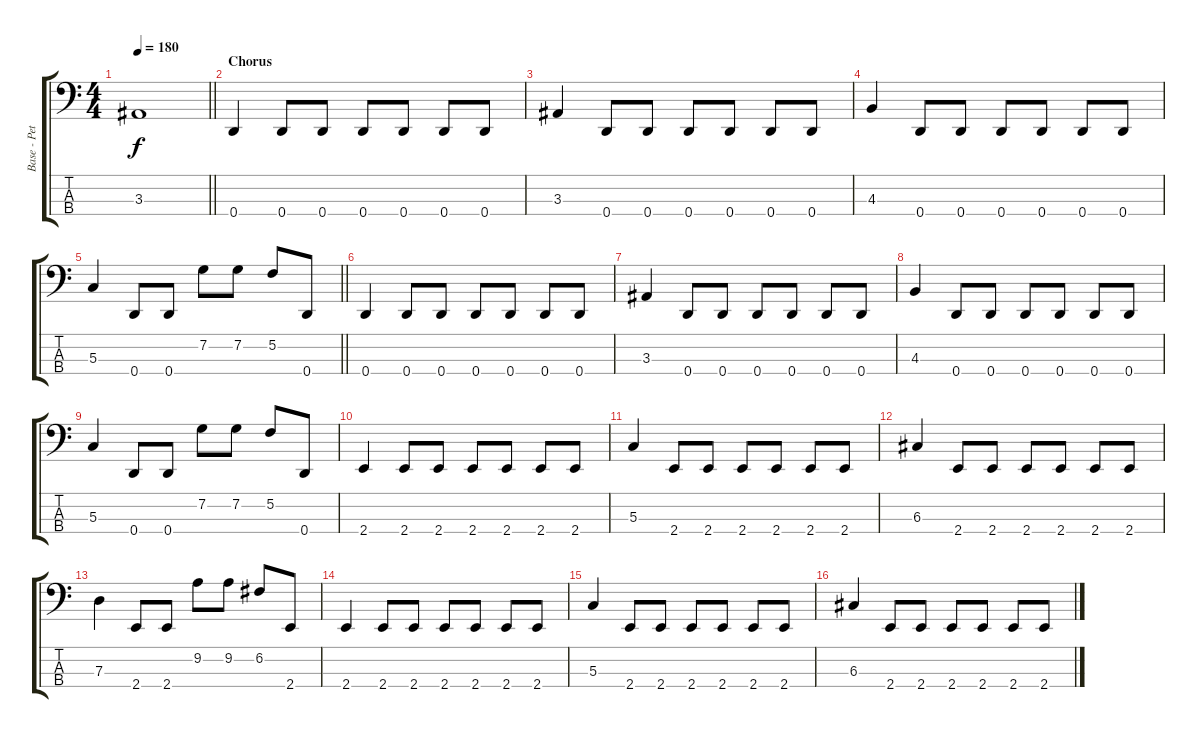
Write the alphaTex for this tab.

\track ("Base - Peter London" "Base - Pet") {instrument electricbassfinger}
\staff {score tabs}
\tuning (F2 C2 G1 D1) {hide}
\ts (4 4)
\tempo 180
\clef f4
\barLineRight lightlight
\ks c
3.3.1{dy f} |
\section ("" "Chorus")
0.4.4 0.4.8 0.4.8 0.4.8 0.4.8 0.4.8 0.4.8 |
3.3.4 0.4.8 0.4.8 0.4.8 0.4.8 0.4.8 0.4.8 |
4.3.4 0.4.8 0.4.8 0.4.8 0.4.8 0.4.8 0.4.8 |
\barLineRight lightlight
5.3.4 0.4.8 0.4.8 7.2.8 7.2.8 5.2.8 0.4.8 |
0.4.4 0.4.8 0.4.8 0.4.8 0.4.8 0.4.8 0.4.8 |
3.3.4 0.4.8 0.4.8 0.4.8 0.4.8 0.4.8 0.4.8 |
4.3.4 0.4.8 0.4.8 0.4.8 0.4.8 0.4.8 0.4.8 |
5.3.4 0.4.8 0.4.8 7.2.8 7.2.8 5.2.8 0.4.8 |
2.4.4 2.4.8 2.4.8 2.4.8 2.4.8 2.4.8 2.4.8 |
5.3.4 2.4.8 2.4.8 2.4.8 2.4.8 2.4.8 2.4.8 |
6.3.4 2.4.8 2.4.8 2.4.8 2.4.8 2.4.8 2.4.8 |
7.3.4 2.4.8 2.4.8 9.2.8 9.2.8 6.2.8 2.4.8 |
2.4.4 2.4.8 2.4.8 2.4.8 2.4.8 2.4.8 2.4.8 |
5.3.4 2.4.8 2.4.8 2.4.8 2.4.8 2.4.8 2.4.8 |
6.3.4 2.4.8 2.4.8 2.4.8 2.4.8 2.4.8 2.4.8
